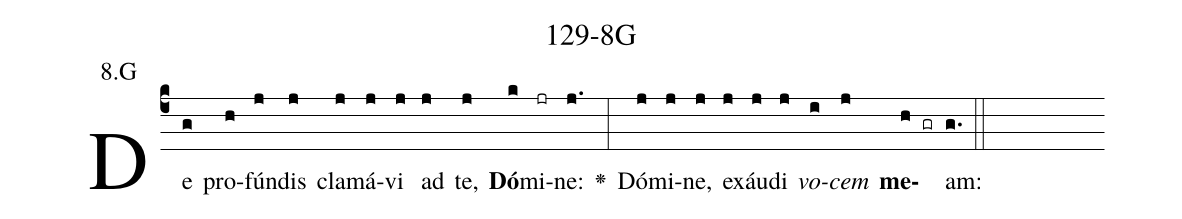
name: 129-8G;
annotation: 8.G;
%%
(c4)De(g) pro(h)fún(j)dis(j) cla(j)má(j)vi(j) ad(j) te,(j) <b>Dó</b>(k)mi(jr)ne:(j.) <v>\greheightstar</v>(:) Dó(j)mi(j)ne,(j) ex(j)áu(j)di(j) <i>vo</i>(i)<i>cem</i>(j) <b>me</b>(h gr)am:(g.) (::)


%E(j) u(j) o(i) u(j) a(h) e.(g.) (::)
